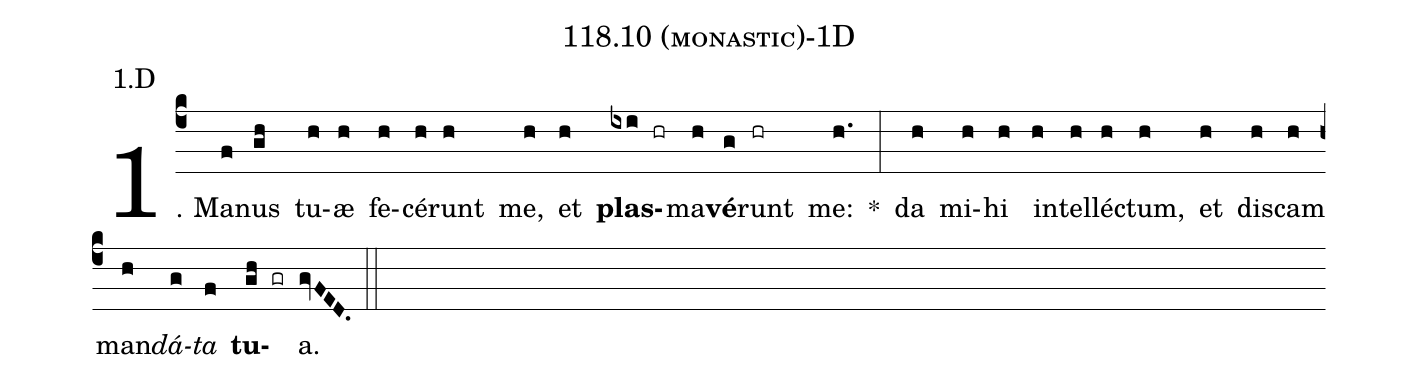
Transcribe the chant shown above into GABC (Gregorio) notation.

name: 118.10 (monastic)-1D;
annotation: 1.D;
%%
(c4)1. Ma(f)nus(gh) tu(h)æ(h) fe(h)cé(h)runt(h) me,(h) et(h) <b>plas</b>(ixi hr)ma(h)<b>vé</b>(g)runt(hr) me:(h.) *(:) da(h) mi(h)hi(h) in(h)tel(h)léc(h)tum,(h) et(h) dis(h)cam(h) man(h)<i>dá</i>(g)<i>ta</i>(f) <b>tu</b>(gh gr)a.(gvFED.) (::)
